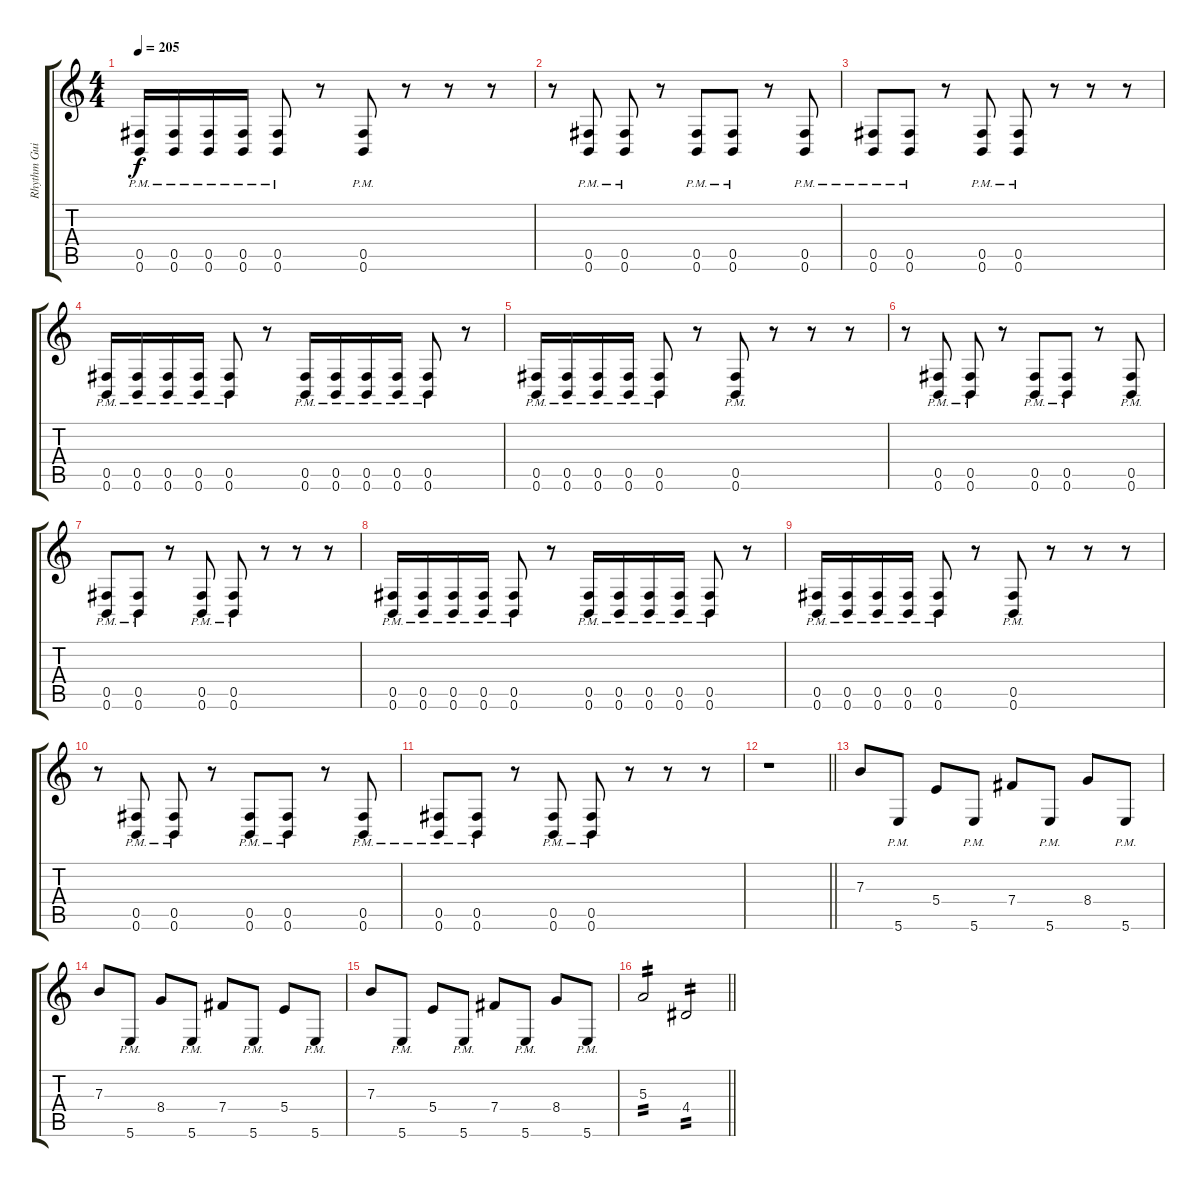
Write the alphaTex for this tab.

\track ("Rhythm Guitar 1" "Rhythm Gui") {instrument distortionguitar}
\staff {score tabs}
\tuning (Db4 Ab3 E3 B2 Gb2 B1) {hide}
\ts (4 4)
\tempo 205
\clef g2
\ks c
(0.5{pm} 0.6{pm}).16{dy f} (0.5{pm} 0.6{pm}).16 (0.5{pm} 0.6{pm}).16 (0.5{pm} 0.6{pm}).16 (0.5{pm} 0.6{pm}).8 r.8 (0.5{pm} 0.6{pm}).8 r.8 r.8 r.8 |
r.8 (0.5{pm} 0.6{pm}).8 (0.5{pm} 0.6{pm}).8 r.8 (0.5{pm} 0.6{pm}).8 (0.5{pm} 0.6{pm}).8 r.8 (0.5{pm} 0.6{pm}).8 |
(0.5{pm} 0.6{pm}).8 (0.5{pm} 0.6{pm}).8 r.8 (0.5{pm} 0.6{pm}).8 (0.5{pm} 0.6{pm}).8 r.8 r.8 r.8 |
(0.5{pm} 0.6{pm}).16 (0.5{pm} 0.6{pm}).16 (0.5{pm} 0.6{pm}).16 (0.5{pm} 0.6{pm}).16 (0.5{pm} 0.6{pm}).8 r.8 (0.5{pm} 0.6{pm}).16 (0.5{pm} 0.6{pm}).16 (0.5{pm} 0.6{pm}).16 (0.5{pm} 0.6{pm}).16 (0.5{pm} 0.6{pm}).8 r.8 |
(0.5{pm} 0.6{pm}).16 (0.5{pm} 0.6{pm}).16 (0.5{pm} 0.6{pm}).16 (0.5{pm} 0.6{pm}).16 (0.5{pm} 0.6{pm}).8 r.8 (0.5{pm} 0.6{pm}).8 r.8 r.8 r.8 |
r.8 (0.5{pm} 0.6{pm}).8 (0.5{pm} 0.6{pm}).8 r.8 (0.5{pm} 0.6{pm}).8 (0.5{pm} 0.6{pm}).8 r.8 (0.5{pm} 0.6{pm}).8 |
(0.5{pm} 0.6{pm}).8 (0.5{pm} 0.6{pm}).8 r.8 (0.5{pm} 0.6{pm}).8 (0.5{pm} 0.6{pm}).8 r.8 r.8 r.8 |
(0.5{pm} 0.6{pm}).16 (0.5{pm} 0.6{pm}).16 (0.5{pm} 0.6{pm}).16 (0.5{pm} 0.6{pm}).16 (0.5{pm} 0.6{pm}).8 r.8 (0.5{pm} 0.6{pm}).16 (0.5{pm} 0.6{pm}).16 (0.5{pm} 0.6{pm}).16 (0.5{pm} 0.6{pm}).16 (0.5{pm} 0.6{pm}).8 r.8 |
(0.5{pm} 0.6{pm}).16 (0.5{pm} 0.6{pm}).16 (0.5{pm} 0.6{pm}).16 (0.5{pm} 0.6{pm}).16 (0.5{pm} 0.6{pm}).8 r.8 (0.5{pm} 0.6{pm}).8 r.8 r.8 r.8 |
r.8 (0.5{pm} 0.6{pm}).8 (0.5{pm} 0.6{pm}).8 r.8 (0.5{pm} 0.6{pm}).8 (0.5{pm} 0.6{pm}).8 r.8 (0.5{pm} 0.6{pm}).8 |
(0.5{pm} 0.6{pm}).8 (0.5{pm} 0.6{pm}).8 r.8 (0.5{pm} 0.6{pm}).8 (0.5{pm} 0.6{pm}).8 r.8 r.8 r.8 |
\barLineRight lightlight
r.1 |
\section ("" "")
7.3.8 5.6{pm}.8 5.4.8 5.6{pm}.8 7.4.8 5.6{pm}.8 8.4.8 5.6{pm}.8 |
7.3.8 5.6{pm}.8 8.4.8 5.6{pm}.8 7.4.8 5.6{pm}.8 5.4.8 5.6{pm}.8 |
7.3.8 5.6{pm}.8 5.4.8 5.6{pm}.8 7.4.8 5.6{pm}.8 8.4.8 5.6{pm}.8 |
\barLineRight lightlight
5.3.2{tp 2} 4.4.2{tp 2}
